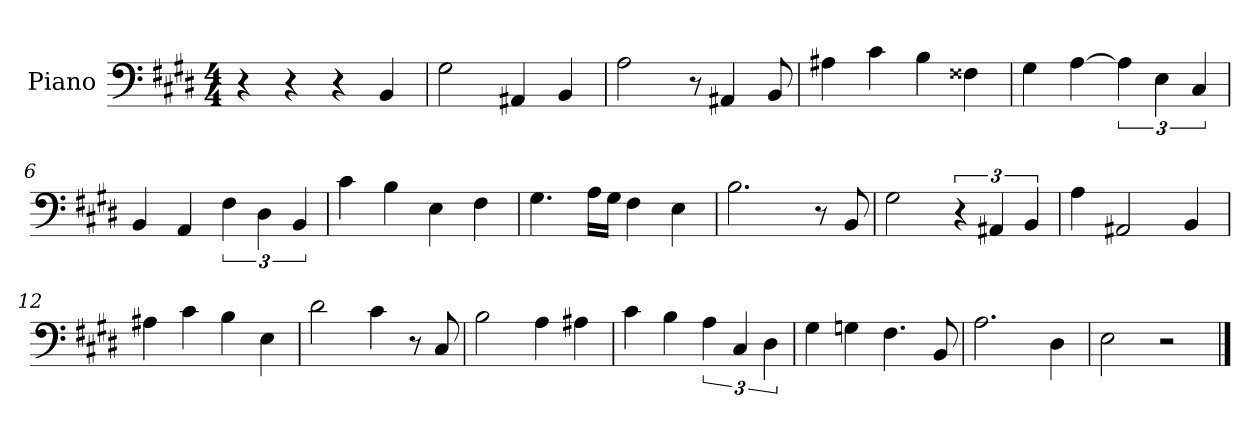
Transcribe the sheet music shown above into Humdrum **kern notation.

**kern
*part1
*staff1
*I"Piano
*I'Pno
*clefF4
*k[f#c#g#d#]
*M4/4
=1
4r
4r
4r
4BB/
=2
2G#\
4AA#X/
4BB/
=3
2A\
8r
4AA#X/
8BB/
=4
4A#X\
4c#\
4B\
4F##X\
=5
4G#\
[4A\
6A\]
6E\
6C#/
=6
4BB/
4AA/
6F#\
6D#\
6BB/
=7
4c#\
4B\
4E\
4F#\
=8
4.G#\
16A\LL
16G#\JJ
4F#\
4E\
=9
2.B\
8r
8BB/
=10
2G#\
6r
6AA#X/
6BB/
=11
4A\
2AA#X/
4BB/
=12
4A#X\
4c#\
4B\
4E\
=13
2d#\
4c#\
8r
8C#/
=14
2B\
4A\
4A#X\
=15
4c#\
4B\
6A\
6C#/
6D#\
=16
4G#\
4Gn\
4.F#\
8BB/
=17
2.A\
4D#\
=18
2E\
2r
==
*-
